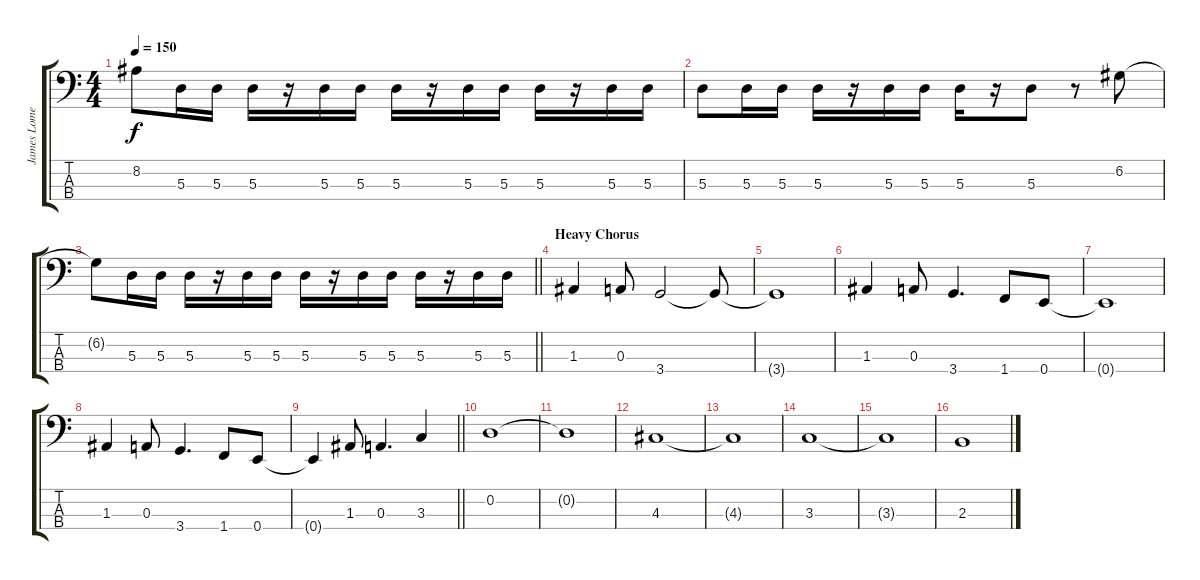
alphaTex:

\track ("James Lomenzo" "James Lome") {instrument electricbasspick}
\staff {score tabs}
\tuning (G2 D2 A1 E1) {hide}
\ts (4 4)
\tempo 150
\clef f4
\ks c
8.2{t}.8{dy f} 5.3.16 5.3.16 5.3.16 r.16 5.3.16 5.3.16 5.3.16 r.16 5.3.16 5.3.16 5.3.16 r.16 5.3.16 5.3.16 |
5.3.8 5.3.16 5.3.16 5.3.16 r.16 5.3.16 5.3.16 5.3.16 r.16 5.3.8 r.8 6.2.8 |
\barLineRight lightlight
6.2{t}.8 5.3.16 5.3.16 5.3.16 r.16 5.3.16 5.3.16 5.3.16 r.16 5.3.16 5.3.16 5.3.16 r.16 5.3.16 5.3.16 |
\section ("" "Heavy Chorus")
1.3.4 0.3.8 3.4.2 3.4{t}.8 |
3.4{t}.1 |
1.3.4 0.3.8 3.4.4{d} 1.4.8 0.4.8 |
0.4{t}.1 |
1.3.4 0.3.8 3.4.4{d} 1.4.8 0.4.8 |
\barLineRight lightlight
0.4{t}.4 1.3.8 0.3.4{d} 3.3.4 |
0.2.1 |
0.2{t}.1 |
4.3.1 |
4.3{t}.1 |
3.3.1 |
3.3{t}.1 |
2.3.1
